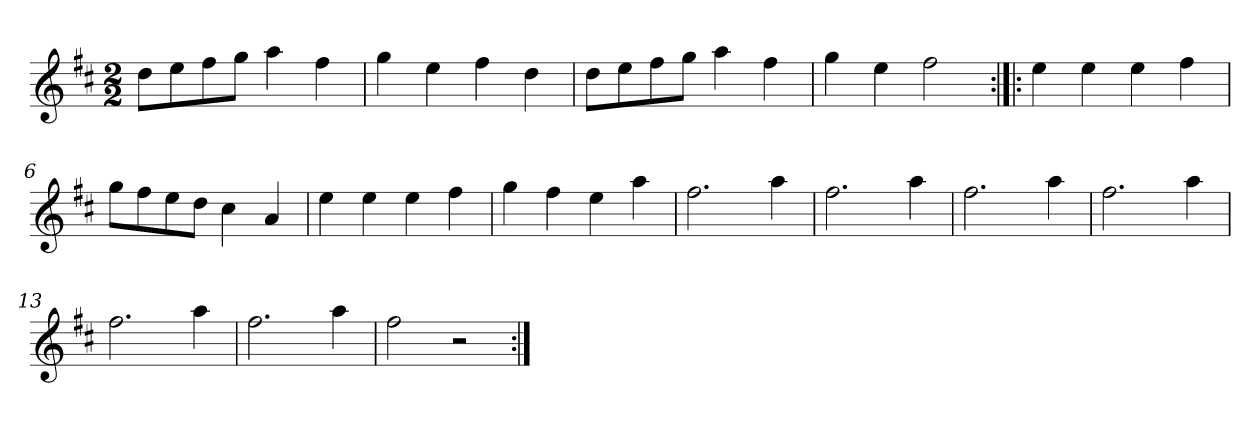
**kern
*part1
*staff1
*clefG2
*k[f#c#]
*D:
*M2/2
*MM138
=1
8dd\L
8ee\
8ff#\
8gg\J
4aa
4ff#
=2
4gg
4ee
4ff#
4dd
=3
8dd\L
8ee\
8ff#\
8gg\J
4aa
4ff#
=4
4gg
4ee
2ff#
=5:|!|:
4ee
4ee
4ee
4ff#
=6
8gg\L
8ff#\
8ee\
8dd\J
4cc#
4a
=7
4ee
4ee
4ee
4ff#
=8
4gg
4ff#
4ee
4aa
=9
2.ff#
4aa
=10
2.ff#
4aa
=11
2.ff#
4aa
=12
2.ff#
4aa
=13
2.ff#
4aa
=14
2.ff#
4aa
=15
2ff#
2r
=:|!
*-
